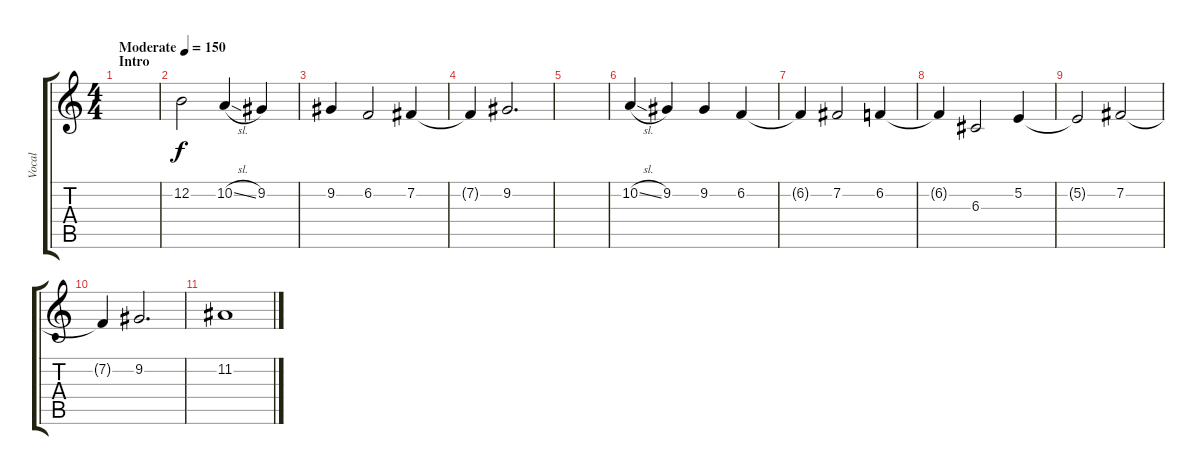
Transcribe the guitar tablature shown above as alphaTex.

\track ("Vocal" "Vocal") {instrument acousticgrandpiano}
\staff {score tabs}
\tuning (E4 B3 G3 D3 A2 E2) {hide}
\ts (4 4)
\section ("" "Intro")
\tempo (150 "Moderate")
\clef g2
\ks c
|
12.2.2 10.2{sl}.4 9.2.4 |
9.2.4 6.2.2 7.2.4 |
7.2{t}.4 9.2.2{d} |
|
10.2{sl}.4 9.2.4 9.2.4 6.2.4 |
6.2{t}.4 7.2.2 6.2.4 |
6.2{t}.4 6.3.2 5.2.4 |
5.2{t}.2 7.2.2 |
7.2{t}.4 9.2.2{d} |
11.2.1
